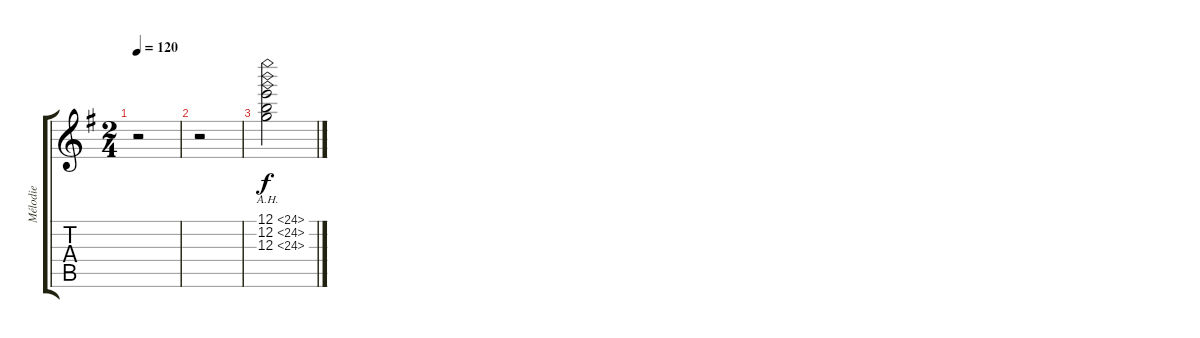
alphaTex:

\track ("Mélodie" "Mélodie") {instrument acousticguitarnylon}
\staff {score tabs}
\tuning (E4 B3 G3 D3 A2 E2) {hide}
\ts (2 4)
\tempo 120
\clef g2
\ks eminor
r.2{dy f} |
r.2 |
(12.1{ah 12} 12.2{ah 12} 12.3{ah 12}).2
